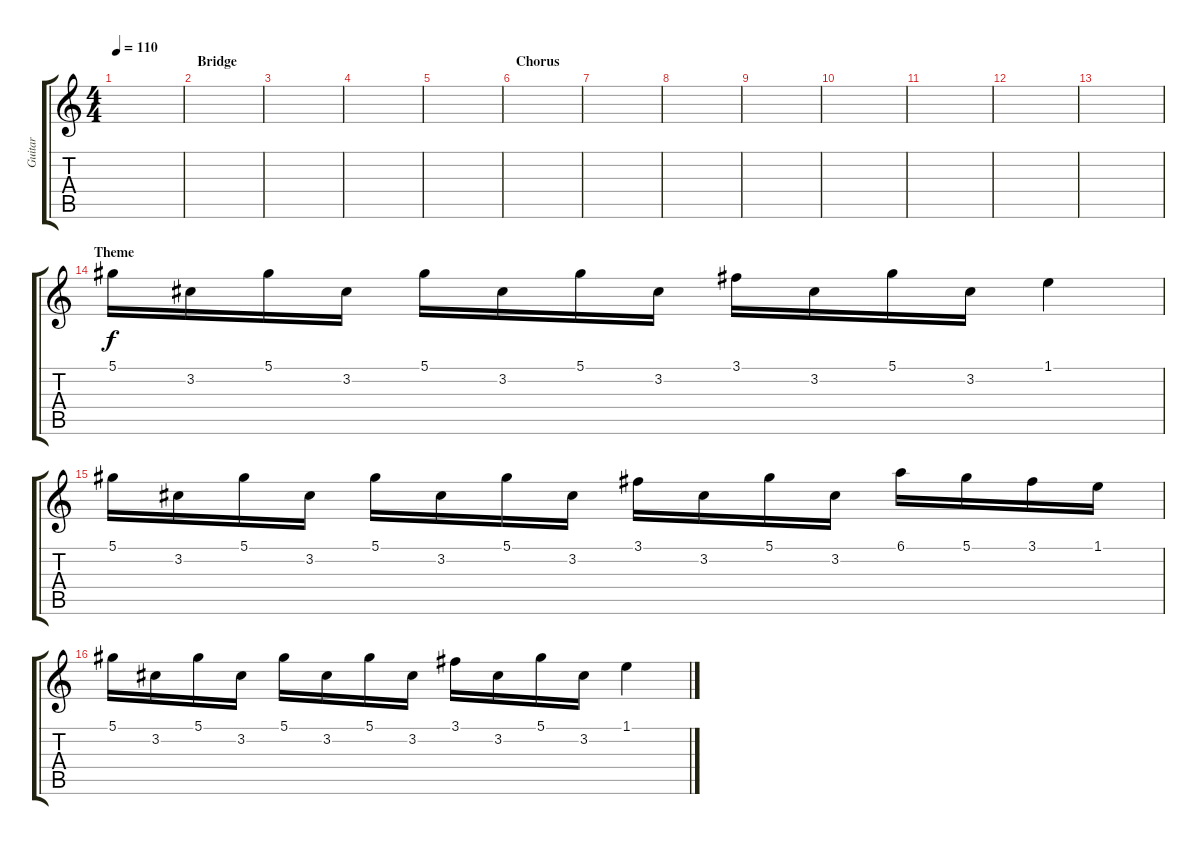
\track ("Guitar" "Guitar") {instrument distortionguitar}
\staff {score tabs}
\tuning (Eb4 Bb3 Gb3 Db3 Ab2 Eb2) {hide}
\ts (4 4)
\tempo 110
\clef g2
\ks c
|
\section ("" "Bridge")
|
|
|
|
\section ("" "Chorus")
|
|
|
|
|
|
|
|
\section ("" "Theme")
5.1.16 3.2.16 5.1.16 3.2.16 5.1.16 3.2.16 5.1.16 3.2.16 3.1.16 3.2.16 5.1.16 3.2.16 1.1.4 |
5.1.16 3.2.16 5.1.16 3.2.16 5.1.16 3.2.16 5.1.16 3.2.16 3.1.16 3.2.16 5.1.16 3.2.16 6.1.16 5.1.16 3.1.16 1.1.16 |
5.1.16 3.2.16 5.1.16 3.2.16 5.1.16 3.2.16 5.1.16 3.2.16 3.1.16 3.2.16 5.1.16 3.2.16 1.1.4
